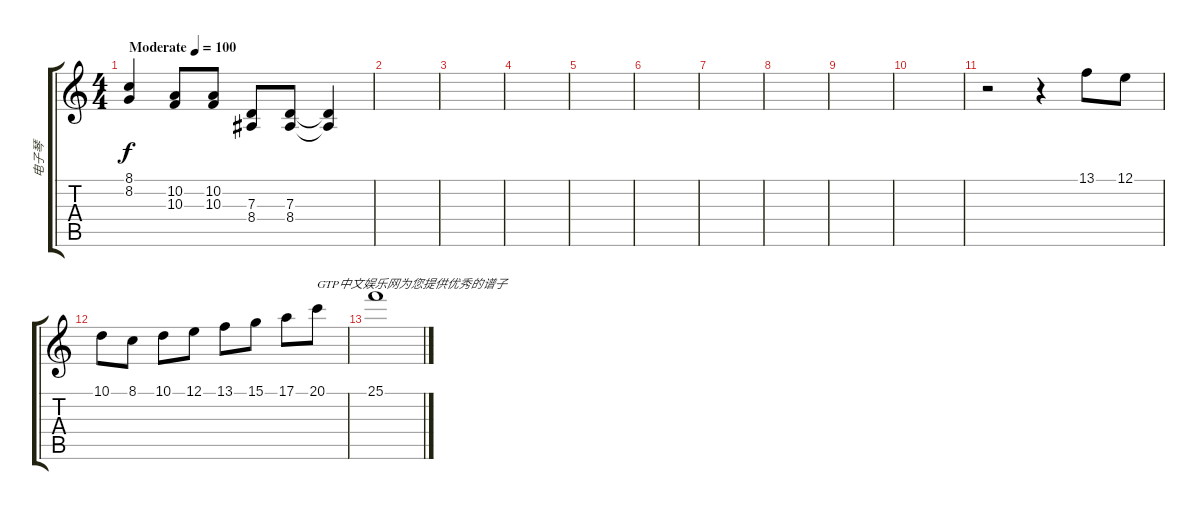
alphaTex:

\track ("电子琴" "电子琴") {instrument acousticgrandpiano}
\staff {score tabs}
\tuning (E4 B3 G3 D3 A2 E2) {hide}
\ts (4 4)
\tempo (100 "Moderate")
\clef g2
\ks c
(8.1 8.2).4{dy f instrument acousticgrandpiano} (10.2 10.3).8 (10.2 10.3).8 (7.3 8.4).8 (7.3 8.4).8 (7.3{t} 8.4{t}).4 |
|
|
|
|
|
|
|
|
|
r.2 r.4 13.1.8 12.1.8 |
10.1.8 8.1.8 10.1.8 12.1.8 13.1.8 15.1.8 17.1.8 20.1.8{txt "GTP中文娱乐网为您提供优秀的谱子"} |
25.1.1
